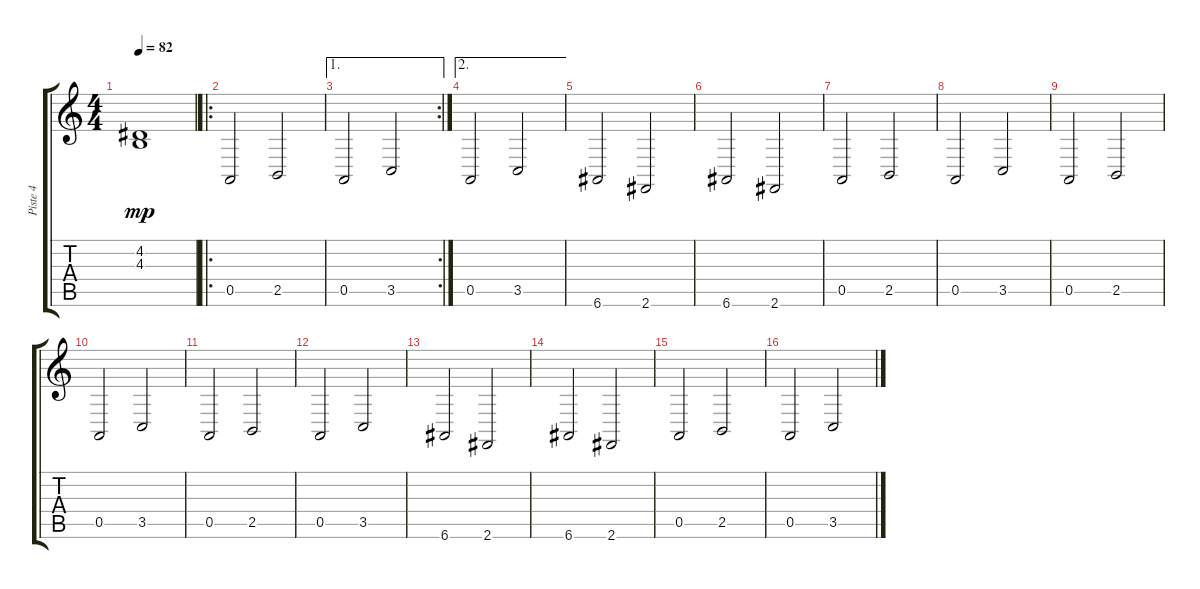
\track ("Piste 4" "Piste 4") {instrument stringensemble2}
\staff {score tabs}
\tuning (E4 B3 G3 D3 A2 E2) {hide}
\ts (4 4)
\tempo 82
\clef g2
\ks c
(4.2 4.3).1{dy mp} |
\ro
0.5.2 2.5.2 |
\ae 1
\rc 2
0.5.2 3.5.2 |
\ae 2
0.5.2 3.5.2 |
6.6.2 2.6.2 |
6.6.2 2.6.2 |
0.5.2 2.5.2 |
0.5.2 3.5.2 |
0.5.2 2.5.2 |
0.5.2 3.5.2 |
0.5.2 2.5.2 |
0.5.2 3.5.2 |
6.6.2 2.6.2 |
6.6.2 2.6.2 |
0.5.2 2.5.2 |
0.5.2 3.5.2
